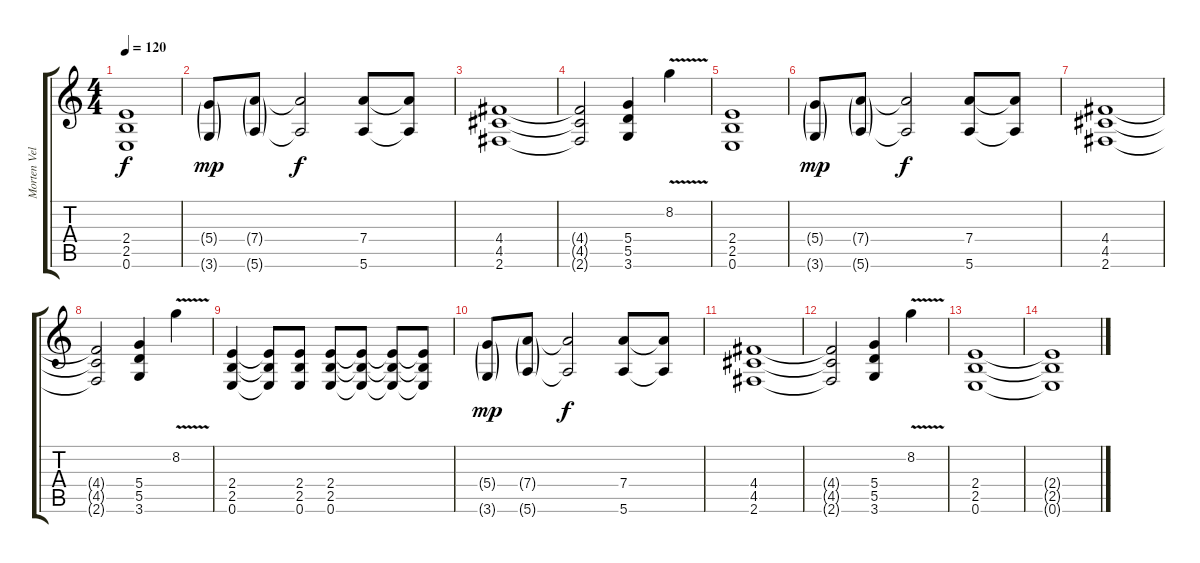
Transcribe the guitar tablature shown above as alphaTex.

\track ("Morten Veland" "Morten Vel") {instrument distortionguitar}
\staff {score tabs}
\tuning (E4 B3 G3 D3 A2 E2) {hide}
\ts (4 4)
\tempo 120
\clef g2
\ks c
(2.4 2.5 0.6).1{dy f} |
(5.4{g} 3.6{g}).8{dy mp} (7.4{g} 5.6{g}).8 (7.4{t} 5.6{t}).2{dy f} (7.4 5.6).8 (7.4{t} 5.6{t}).8 |
(4.4 4.5 2.6).1 |
(4.4{t} 4.5{t} 2.6{t}).2 (5.4 5.5 3.6).4 8.2{v}.4 |
(2.4 2.5 0.6).1 |
(5.4{g} 3.6{g}).8{dy mp} (7.4{g} 5.6{g}).8 (7.4{t} 5.6{t}).2{dy f} (7.4 5.6).8 (7.4{t} 5.6{t}).8 |
(4.4 4.5 2.6).1 |
(4.4{t} 4.5{t} 2.6{t}).2 (5.4 5.5 3.6).4 8.2{v}.4 |
(2.4 2.5 0.6).4 (2.4{t} 2.5{t} 0.6{t}).8 (2.4 2.5 0.6).8 (2.4 2.5 0.6).8 (2.4{t} 2.5{t} 0.6{t}).8 (2.4{t} 2.5{t} 0.6{t}).8 (2.4{t} 2.5{t} 0.6{t}).8 |
(5.4{g} 3.6{g}).8{dy mp} (7.4{g} 5.6{g}).8 (7.4{t} 5.6{t}).2{dy f} (7.4 5.6).8 (7.4{t} 5.6{t}).8 |
(4.4 4.5 2.6).1 |
(4.4{t} 4.5{t} 2.6{t}).2 (5.4 5.5 3.6).4 8.2{v}.4 |
(2.4 2.5 0.6).1{volume 4} |
(2.4{t} 2.5{t} 0.6{t}).1
